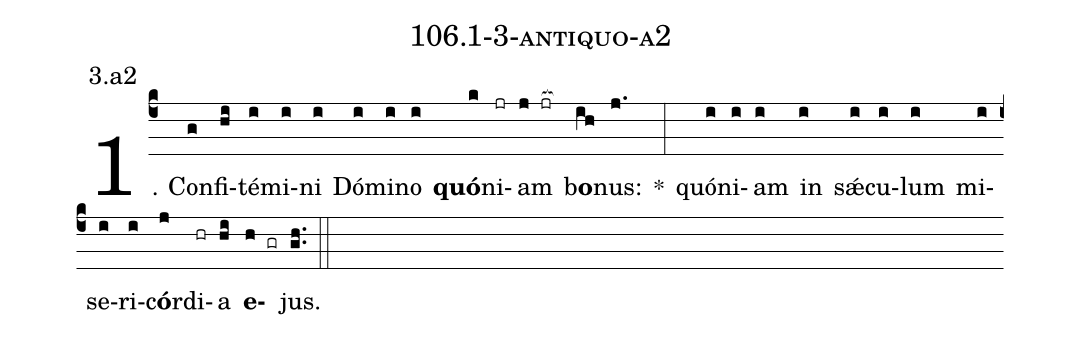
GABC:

name: 106.1-3-antiquo-a2;
annotation: 3.a2;
%%
(c4)1. Con(g)fi(hi)té(i)mi(i)ni(i) Dó(i)mi(i)no(i) <b>quó</b>n(k)i(jr)am(j jr[ocb:1{]) b<b>o</b>(ih[ocb:0}])nus:(j.) *(:) quón(i)i(i)am(i) in(i) sǽ(i)cu(i)lum(i) mi(i)se(i)ri(i)c<b>ó</b>r(j)di(hr)a(hi) <b>e</b>(h gr)jus.(gh..) (::)
